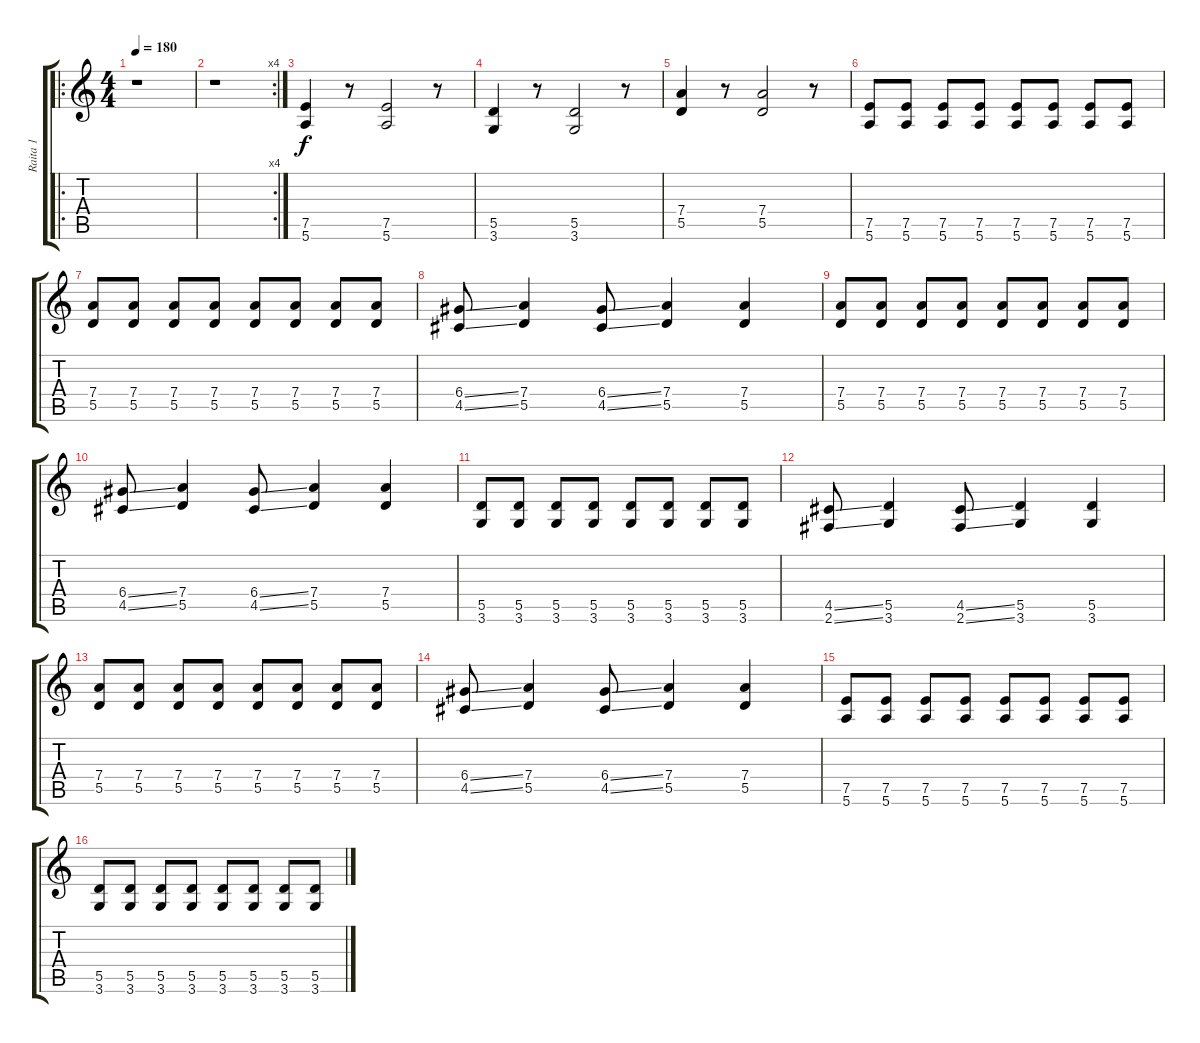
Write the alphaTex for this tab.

\track ("Raita 1" "Raita 1") {instrument overdrivenguitar}
\staff {score tabs}
\tuning (E4 B3 G3 D3 A2 E2) {hide}
\ro
\ts (4 4)
\tempo 180
\clef g2
\ks c
r.1{dy f instrument overdrivenguitar} |
\rc 4
r.1 |
(7.5 5.6).4 r.8 (7.5 5.6).2 r.8 |
(5.5 3.6).4 r.8 (5.5 3.6).2 r.8 |
(7.4 5.5).4 r.8 (7.4 5.5).2 r.8 |
(7.5 5.6).8 (7.5 5.6).8 (7.5 5.6).8 (7.5 5.6).8 (7.5 5.6).8 (7.5 5.6).8 (7.5 5.6).8 (7.5 5.6).8 |
(7.4 5.5).8 (7.4 5.5).8 (7.4 5.5).8 (7.4 5.5).8 (7.4 5.5).8 (7.4 5.5).8 (7.4 5.5).8 (7.4 5.5).8 |
(6.4{ss} 4.5{ss}).8 (7.4 5.5).4 (6.4{ss} 4.5{ss}).8 (7.4 5.5).4 (7.4 5.5).4 |
(7.4 5.5).8 (7.4 5.5).8 (7.4 5.5).8 (7.4 5.5).8 (7.4 5.5).8 (7.4 5.5).8 (7.4 5.5).8 (7.4 5.5).8 |
(6.4{ss} 4.5{ss}).8 (7.4 5.5).4 (6.4{ss} 4.5{ss}).8 (7.4 5.5).4 (7.4 5.5).4 |
(5.5 3.6).8 (5.5 3.6).8 (5.5 3.6).8 (5.5 3.6).8 (5.5 3.6).8 (5.5 3.6).8 (5.5 3.6).8 (5.5 3.6).8 |
(4.5{ss} 2.6{ss}).8 (5.5 3.6).4 (4.5{ss} 2.6{ss}).8 (5.5 3.6).4 (5.5 3.6).4 |
(7.4 5.5).8 (7.4 5.5).8 (7.4 5.5).8 (7.4 5.5).8 (7.4 5.5).8 (7.4 5.5).8 (7.4 5.5).8 (7.4 5.5).8 |
(6.4{ss} 4.5{ss}).8 (7.4 5.5).4 (6.4{ss} 4.5{ss}).8 (7.4 5.5).4 (7.4 5.5).4 |
(7.5 5.6).8 (7.5 5.6).8 (7.5 5.6).8 (7.5 5.6).8 (7.5 5.6).8 (7.5 5.6).8 (7.5 5.6).8 (7.5 5.6).8 |
(5.5 3.6).8 (5.5 3.6).8 (5.5 3.6).8 (5.5 3.6).8 (5.5 3.6).8 (5.5 3.6).8 (5.5 3.6).8 (5.5 3.6).8
